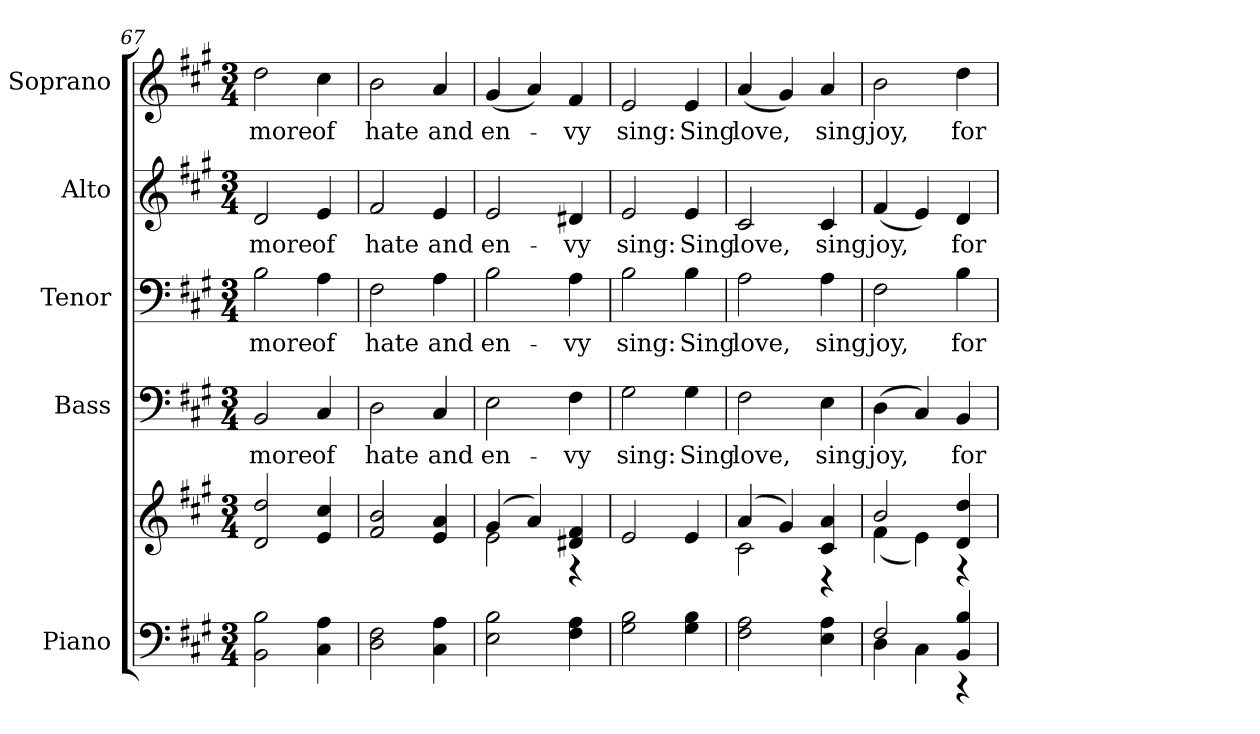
**kern	**kern	**kern	**text	**kern	**text	**kern	**text	**kern	**text
*part5	*part5	*part4	*part4	*part3	*part3	*part2	*part2	*part1	*part1
*staff6	*staff5	*staff4	*staff4	*staff3	*staff3	*staff2	*staff2	*staff1	*staff1
*I"Piano	*	*I"Bass	*	*I"Tenor	*	*I"Alto	*	*I"Soprano	*
*I'Pno.	*	*I'B.	*	*I'T.	*	*I'A.	*	*I'S.	*
!!LO:PB:g=z
*clefF4	*clefG2	*clefF4	*	*clefF4	*	*clefG2	*	*clefG2	*
*k[f#c#g#]	*k[f#c#g#]	*k[f#c#g#]	*	*k[f#c#g#]	*	*k[f#c#g#]	*	*k[f#c#g#]	*
*A:	*A:	*A:	*	*A:	*	*A:	*	*A:	*
*M3/4	*M3/4	*M3/4	*	*M3/4	*	*M3/4	*	*M3/4	*
=67	=67	=67	=67	=67	=67	=67	=67	=67	=67
!	!	!	!LO:LY:b:color=#000000	!	!	!	!	!	!
!	!	!	!	!	!LO:LY:b:color=#000000	!	!	!	!
!	!	!	!	!	!	!	!LO:LY:b:color=#000000	!	!
!	!	!	!	!	!	!	!	!	!LO:LY:b:color=#000000
2BBi\ 2Bi	2di/ 2ddi	2BBi/	more	2Bi\	more	2di/	more	2ddi\	more
!	!	!	!LO:LY:b:color=#000000	!	!	!	!	!	!
!	!	!	!	!	!LO:LY:b:color=#000000	!	!	!	!
!	!	!	!	!	!	!	!LO:LY:b:color=#000000	!	!
!	!	!	!	!	!	!	!	!	!LO:LY:b:color=#000000
4C#i\ 4Ai	4ei/ 4cc#i	4C#i/	of	4Ai\	of	4ei/	of	4cc#i\	of
=68	=68	=68	=68	=68	=68	=68	=68	=68	=68
!	!	!	!LO:LY:b:color=#000000	!	!	!	!	!	!
!	!	!	!	!	!LO:LY:b:color=#000000	!	!	!	!
!	!	!	!	!	!	!	!LO:LY:b:color=#000000	!	!
!	!	!	!	!	!	!	!	!	!LO:LY:b:color=#000000
2Di\ 2F#i	2f#i/ 2bi	2Di\	hate	2F#i\	hate	2f#i/	hate	2bi\	hate
!	!	!	!LO:LY:b:color=#000000	!	!	!	!	!	!
!	!	!	!	!	!LO:LY:b:color=#000000	!	!	!	!
!	!	!	!	!	!	!	!LO:LY:b:color=#000000	!	!
!	!	!	!	!	!	!	!	!	!LO:LY:b:color=#000000
4C#i\ 4Ai	4ei/ 4ai	4C#i/	and	4Ai\	and	4ei/	and	4ai/	and
=69	=69	=69	=69	=69	=69	=69	=69	=69	=69
*	*^	*	*	*	*	*	*	*	*
!	!	!	!	!LO:LY:b:color=#000000	!	!	!	!	!	!
!	!	!	!	!	!	!LO:LY:b:color=#000000	!	!	!	!
!	!	!	!	!	!	!	!	!LO:LY:b:color=#000000	!	!
!	!	!	!	!	!	!	!	!	!	!LO:LY:b:color=#000000
2Ei\ 2Bi	(4g#i/	2ei\	2Ei\	en-	2Bi\	en-	2ei/	en-	(4g#i/	en-
.	4ai/)	.	.	.	.	.	.	.	4ai/)	.
!	!	!	!	!LO:LY:b:color=#000000	!	!	!	!	!	!
!	!	!	!	!	!	!LO:LY:b:color=#000000	!	!	!	!
!	!	!	!	!	!	!	!	!LO:LY:b:color=#000000	!	!
!	!	!	!	!	!	!	!	!	!	!LO:LY:b:color=#000000
4F#i\ 4Ai	4d#Xi/ 4f#i	4r	4F#i\	-vy	4Ai\	-vy	4d#Xi/	-vy	4f#i/	-vy
*	*v	*v	*	*	*	*	*	*	*	*
!!LO:PB:g=z
=70	=70	=70	=70	=70	=70	=70	=70	=70	=70
*	*^	*	*	*	*	*	*	*	*
!	!	!	!	!LO:LY:b:color=#000000	!	!	!	!	!	!
*	*v	*v	*	*	*	*	*	*	*	*
*	*^	*	*	*	*	*	*	*	*
!	!	!	!	!	!	!LO:LY:b:color=#000000	!	!	!	!
*	*v	*v	*	*	*	*	*	*	*	*
*	*^	*	*	*	*	*	*	*	*
!	!	!	!	!	!	!	!	!LO:LY:b:color=#000000	!	!
*	*v	*v	*	*	*	*	*	*	*	*
*	*^	*	*	*	*	*	*	*	*
!	!	!	!	!	!	!	!	!	!	!LO:LY:b:color=#000000
*	*v	*v	*	*	*	*	*	*	*	*
2G#i\ 2Bi	2ei/	2G#i\	sing:	2Bi\	sing:	2ei/	sing:	2ei/	sing:
!	!	!	!LO:LY:b:color=#000000	!	!	!	!	!	!
!	!	!	!	!	!LO:LY:b:color=#000000	!	!	!	!
!	!	!	!	!	!	!	!LO:LY:b:color=#000000	!	!
!	!	!	!	!	!	!	!	!	!LO:LY:b:color=#000000
4G#i\ 4Bi	4ei/	4G#i\	Sing	4Bi\	Sing	4ei/	Sing	4ei/	Sing
=71	=71	=71	=71	=71	=71	=71	=71	=71	=71
*	*^	*	*	*	*	*	*	*	*
!	!	!	!	!LO:LY:b:color=#000000	!	!	!	!	!	!
!	!	!	!	!	!	!LO:LY:b:color=#000000	!	!	!	!
!	!	!	!	!	!	!	!	!LO:LY:b:color=#000000	!	!
!	!	!	!	!	!	!	!	!	!	!LO:LY:b:color=#000000
2F#i\ 2Ai	(4ai/	2c#i\	2F#i\	love,	2Ai\	love,	2c#i/	love,	(4ai/	love,
.	4g#i/)	.	.	.	.	.	.	.	4g#i/)	.
!	!	!	!	!LO:LY:b:color=#000000	!	!	!	!	!	!
!	!	!	!	!	!	!LO:LY:b:color=#000000	!	!	!	!
!	!	!	!	!	!	!	!	!LO:LY:b:color=#000000	!	!
!	!	!	!	!	!	!	!	!	!	!LO:LY:b:color=#000000
4Ei\ 4Ai	4c#i/ 4ai	4r	4Ei\	sing	4Ai\	sing	4c#i/	sing	4ai/	sing
=72	=72	=72	=72	=72	=72	=72	=72	=72	=72	=72
*^	*	*	*	*	*	*	*	*	*	*
!	!	!	!	!	!LO:LY:b:color=#000000	!	!	!	!	!	!
!	!	!	!	!	!	!	!LO:LY:b:color=#000000	!	!	!	!
!	!	!	!	!	!	!	!	!	!LO:LY:b:color=#000000	!	!
!	!	!	!	!	!	!	!	!	!	!	!LO:LY:b:color=#000000
2F#i/	4Di\	2bi/	(4f#i\	(4Di\	joy,	2F#i\	joy,	(4f#i/	joy,	2bi\	joy,
.	4C#i\	.	4ei\)	4C#i/)	.	.	.	4ei/)	.	.	.
!	!	!	!	!	!LO:LY:b:color=#000000	!	!	!	!	!	!
!	!	!	!	!	!	!	!LO:LY:b:color=#000000	!	!	!	!
!	!	!	!	!	!	!	!	!	!LO:LY:b:color=#000000	!	!
!	!	!	!	!	!	!	!	!	!	!	!LO:LY:b:color=#000000
4BBi/ 4Bi	4r	4di/ 4ddi	4r	4BBi/	for	4Bi\	for	4di/	for	4ddi\	for
*v	*v	*	*	*	*	*	*	*	*	*	*
*	*v	*v	*	*	*	*	*	*	*	*
=	=	=	=	=	=	=	=	=	=
*-	*-	*-	*-	*-	*-	*-	*-	*-	*-
